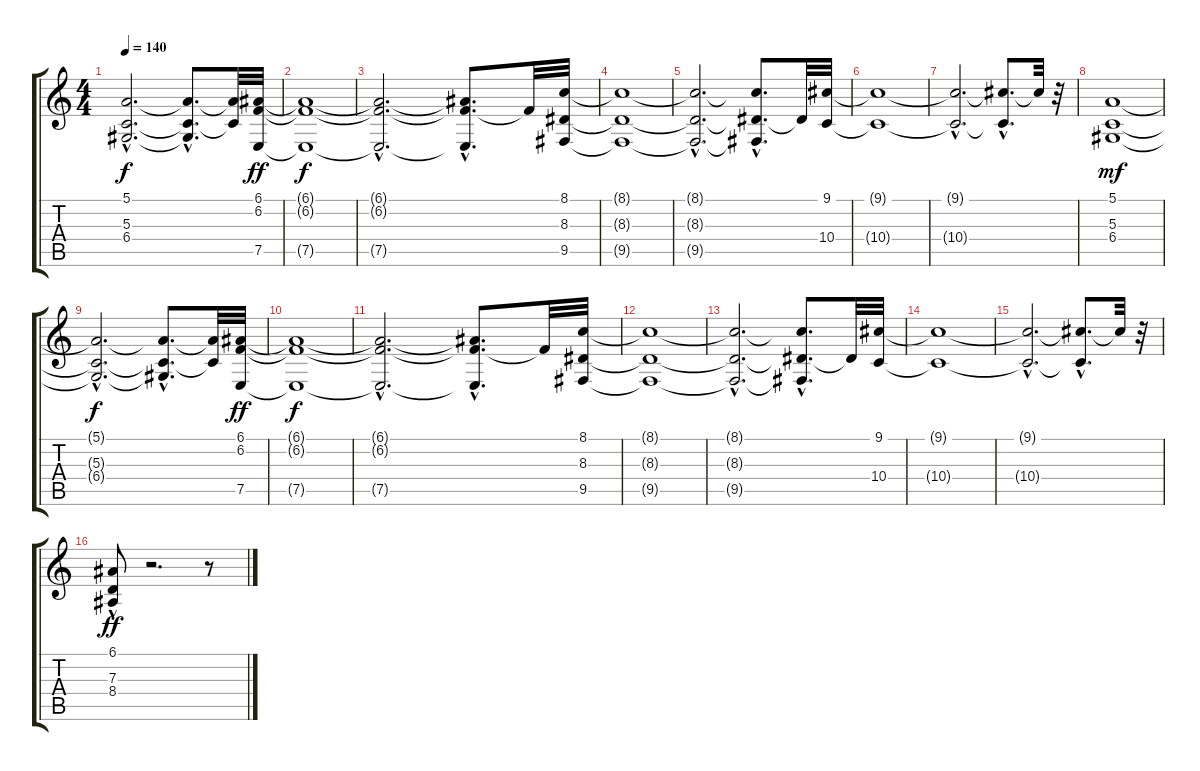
\track "" {instrument stringensemble1}
\staff {score tabs}
\tuning (E4 B3 G3 D3 A2 E2) {hide}
\ts (4 4)
\tempo 140
\clef g2
\ks c
(5.1{hac t} 5.3{hac t} 6.4{hac t}).2{d dy f} (5.1{hac t} 5.3{hac t} 6.4{hac t}).8{d} (5.1{t} 5.3{t}).32 (6.1 6.2 7.5).32{dy ff} |
(6.1{t} 6.2{t} 7.5{t}).1{dy f} |
(6.1{hac t} 6.2{hac t} 7.5{hac t}).2{d} (6.1{hac t} 6.2{hac t} 7.5{t}).8{d} 6.2{t}.32 (8.1 8.3 9.5).32 |
(8.1{t} 8.3{t} 9.5{t}).1 |
(8.1{hac t} 8.3{hac t} 9.5{hac t}).2{d} (8.1{hac t} 8.3{hac t} 9.5{t}).8{d} 8.3{t}.32 (9.1 10.4).32 |
(9.1{t} 10.4{t}).1 |
(9.1{hac t} 10.4{hac t}).2{d} (9.1{hac t} 10.4{t}).8{d} 9.1{t}.32 r.32 |
(5.1 5.3 6.4).1{dy mf} |
(5.1{hac t} 5.3{hac t} 6.4{hac t}).2{d dy f} (5.1{hac t} 5.3{hac t} 6.4{hac t}).8{d} (5.1{t} 5.3{t}).32 (6.1 6.2 7.5).32{dy ff} |
(6.1{t} 6.2{t} 7.5{t}).1{dy f} |
(6.1{hac t} 6.2{hac t} 7.5{hac t}).2{d} (6.1{hac t} 6.2{hac t} 7.5{t}).8{d} 6.2{t}.32 (8.1 8.3 9.5).32 |
(8.1{t} 8.3{t} 9.5{t}).1 |
(8.1{hac t} 8.3{hac t} 9.5{hac t}).2{d} (8.1{hac t} 8.3{hac t} 9.5{t}).8{d} 8.3{t}.32 (9.1 10.4).32 |
(9.1{t} 10.4{t}).1 |
(9.1{hac t} 10.4{hac t}).2{d} (9.1{hac t} 10.4{t}).8{d} 9.1{t}.32 r.32 |
(6.1 7.3{hac} 8.4).8{dy ff} r.2{d} r.8
